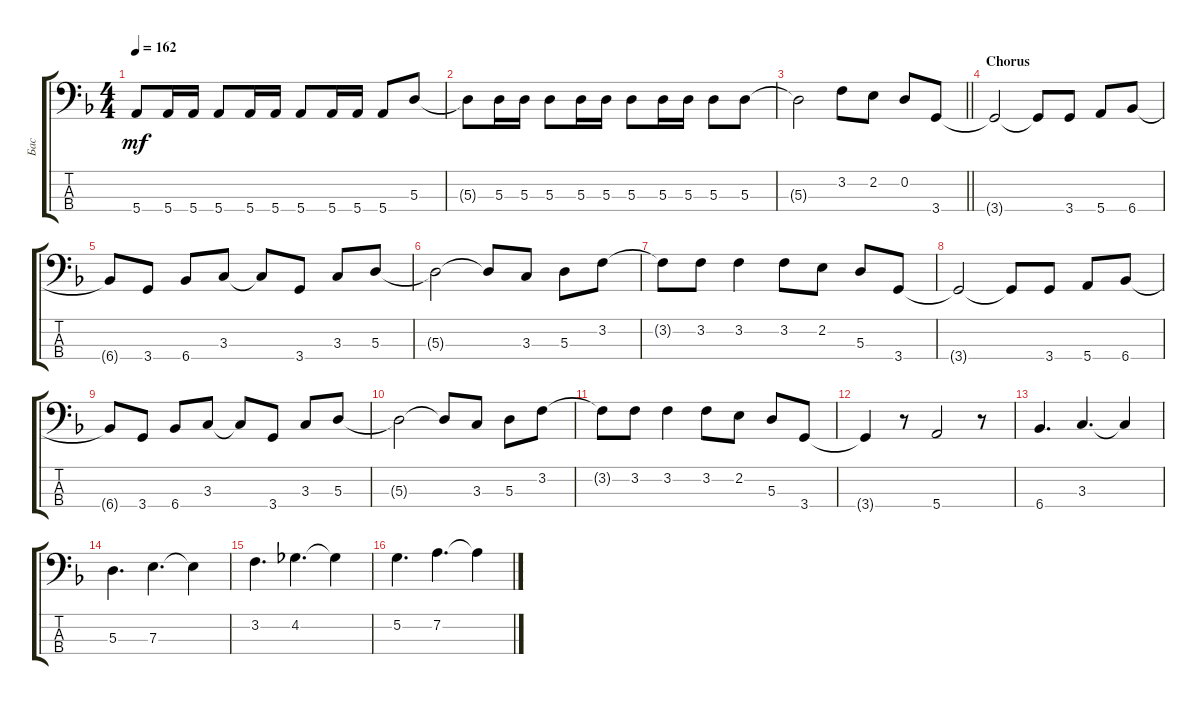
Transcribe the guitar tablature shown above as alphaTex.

\track ("Бас" "Бас") {instrument electricbassfinger}
\staff {score tabs}
\tuning (G2 D2 A1 E1) {hide}
\ts (4 4)
\tempo 162
\clef f4
\ks dminor
5.4{t}.8{dy mf} 5.4.16 5.4.16 5.4.8 5.4.16 5.4.16 5.4.8 5.4.16 5.4.16 5.4.8 5.3.8 |
5.3{t}.8 5.3.16 5.3.16 5.3.8 5.3.16 5.3.16 5.3.8 5.3.16 5.3.16 5.3.8 5.3.8 |
\barLineRight lightlight
5.3{t}.2 3.2.8 2.2.8 0.2.8 3.4.8 |
\section ("" "Chorus")
3.4{t}.2 3.4{t}.8 3.4.8 5.4.8 6.4.8 |
6.4{t}.8 3.4.8 6.4.8 3.3.8 3.3{t}.8 3.4.8 3.3.8 5.3.8 |
5.3{t}.2 5.3{t}.8 3.3.8 5.3.8 3.2.8 |
3.2{t}.8 3.2.8 3.2.4 3.2.8 2.2.8 5.3.8 3.4.8 |
3.4{t}.2 3.4{t}.8 3.4.8 5.4.8 6.4.8 |
6.4{t}.8 3.4.8 6.4.8 3.3.8 3.3{t}.8 3.4.8 3.3.8 5.3.8 |
5.3{t}.2 5.3{t}.8 3.3.8 5.3.8 3.2.8 |
3.2{t}.8 3.2.8 3.2.4 3.2.8 2.2.8 5.3.8 3.4.8 |
3.4{t}.4 r.8 5.4.2 r.8 |
6.4.4{d} 3.3.4{d} 3.3{t}.4 |
5.3.4{d} 7.3.4{d} 7.3{t}.4 |
3.2.4{d} 4.2.4{d} 4.2{t}.4 |
5.2.4{d} 7.2.4{d} 7.2{t}.4
